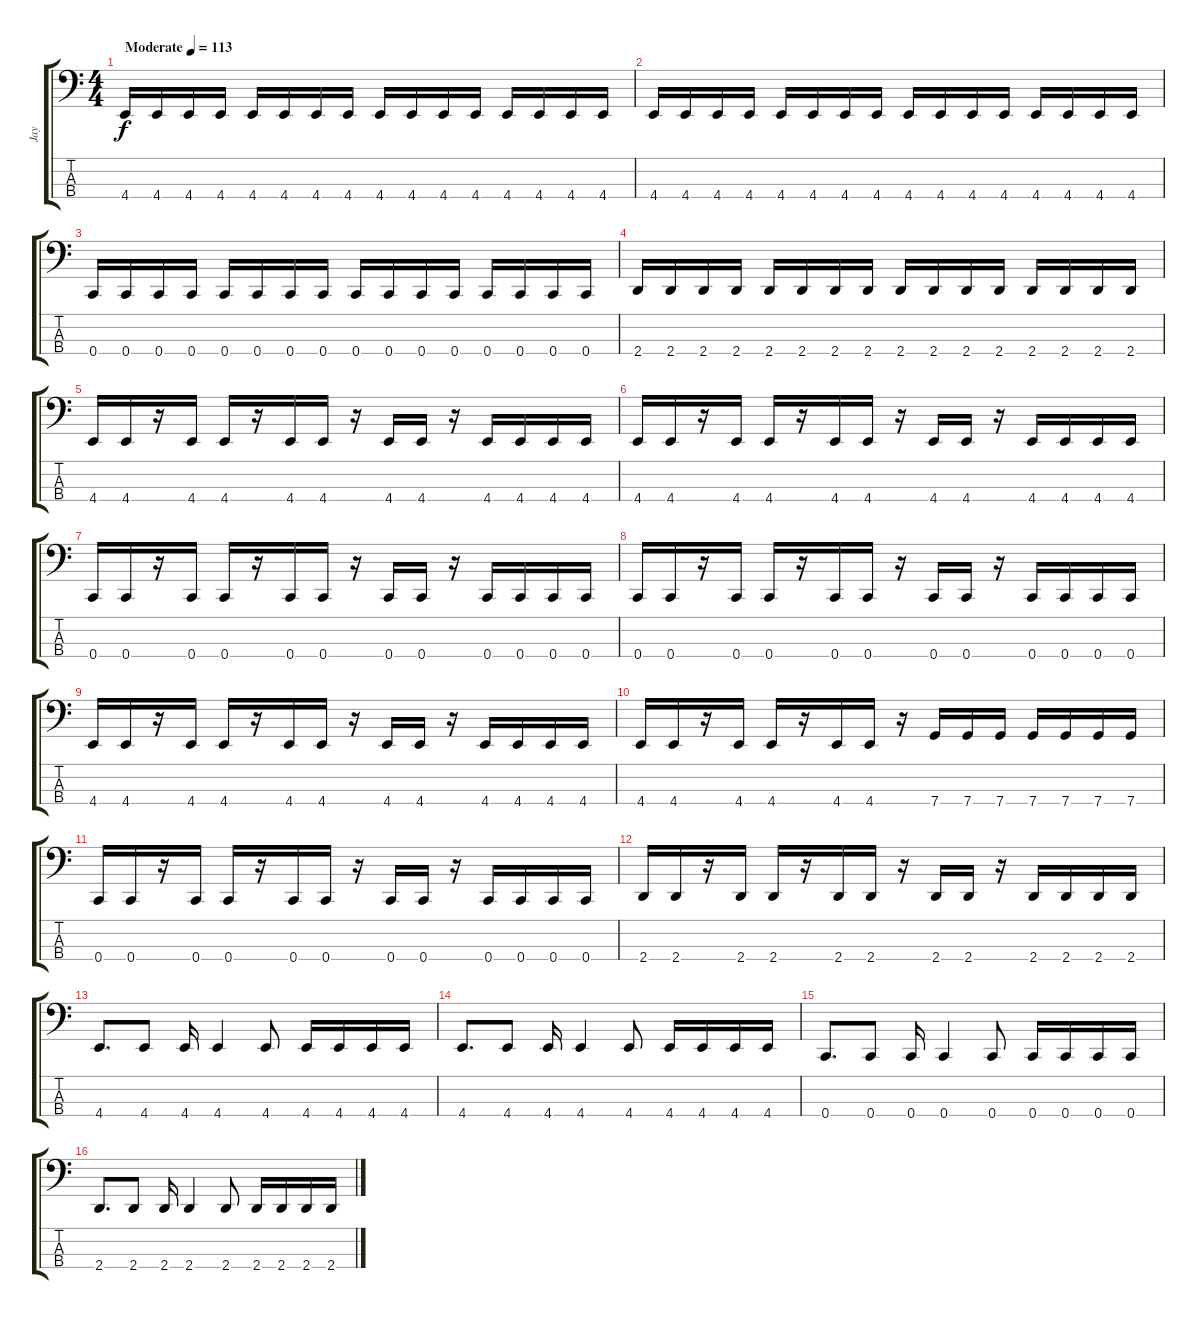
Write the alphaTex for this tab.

\track ("Jay" "Jay") {instrument electricbasspick}
\staff {score tabs}
\tuning (F2 C2 G1 C1) {hide}
\ts (4 4)
\tempo (113 "Moderate")
\clef f4
\ks c
4.4.16{dy f instrument electricbasspick} 4.4.16 4.4.16 4.4.16 4.4.16 4.4.16 4.4.16 4.4.16 4.4.16 4.4.16 4.4.16 4.4.16 4.4.16 4.4.16 4.4.16 4.4.16 |
4.4.16 4.4.16 4.4.16 4.4.16 4.4.16 4.4.16 4.4.16 4.4.16 4.4.16 4.4.16 4.4.16 4.4.16 4.4.16 4.4.16 4.4.16 4.4.16 |
0.4.16 0.4.16 0.4.16 0.4.16 0.4.16 0.4.16 0.4.16 0.4.16 0.4.16 0.4.16 0.4.16 0.4.16 0.4.16 0.4.16 0.4.16 0.4.16 |
2.4.16 2.4.16 2.4.16 2.4.16 2.4.16 2.4.16 2.4.16 2.4.16 2.4.16 2.4.16 2.4.16 2.4.16 2.4.16 2.4.16 2.4.16 2.4.16 |
4.4.16 4.4.16 r.16 4.4.16 4.4.16 r.16 4.4.16 4.4.16 r.16 4.4.16 4.4.16 r.16 4.4.16 4.4.16 4.4.16 4.4.16 |
4.4.16 4.4.16 r.16 4.4.16 4.4.16 r.16 4.4.16 4.4.16 r.16 4.4.16 4.4.16 r.16 4.4.16 4.4.16 4.4.16 4.4.16 |
0.4.16 0.4.16 r.16 0.4.16 0.4.16 r.16 0.4.16 0.4.16 r.16 0.4.16 0.4.16 r.16 0.4.16 0.4.16 0.4.16 0.4.16 |
0.4.16 0.4.16 r.16 0.4.16 0.4.16 r.16 0.4.16 0.4.16 r.16 0.4.16 0.4.16 r.16 0.4.16 0.4.16 0.4.16 0.4.16 |
4.4.16 4.4.16 r.16 4.4.16 4.4.16 r.16 4.4.16 4.4.16 r.16 4.4.16 4.4.16 r.16 4.4.16 4.4.16 4.4.16 4.4.16 |
4.4.16 4.4.16 r.16 4.4.16 4.4.16 r.16 4.4.16 4.4.16 r.16 7.4.16 7.4.16 7.4.16 7.4.16 7.4.16 7.4.16 7.4.16 |
0.4.16 0.4.16 r.16 0.4.16 0.4.16 r.16 0.4.16 0.4.16 r.16 0.4.16 0.4.16 r.16 0.4.16 0.4.16 0.4.16 0.4.16 |
2.4.16 2.4.16 r.16 2.4.16 2.4.16 r.16 2.4.16 2.4.16 r.16 2.4.16 2.4.16 r.16 2.4.16 2.4.16 2.4.16 2.4.16 |
4.4.8{d} 4.4.8 4.4.16 4.4.4 4.4.8 4.4.16 4.4.16 4.4.16 4.4.16 |
4.4.8{d} 4.4.8 4.4.16 4.4.4 4.4.8 4.4.16 4.4.16 4.4.16 4.4.16 |
0.4.8{d} 0.4.8 0.4.16 0.4.4 0.4.8 0.4.16 0.4.16 0.4.16 0.4.16 |
2.4.8{d} 2.4.8 2.4.16 2.4.4 2.4.8 2.4.16 2.4.16 2.4.16 2.4.16
